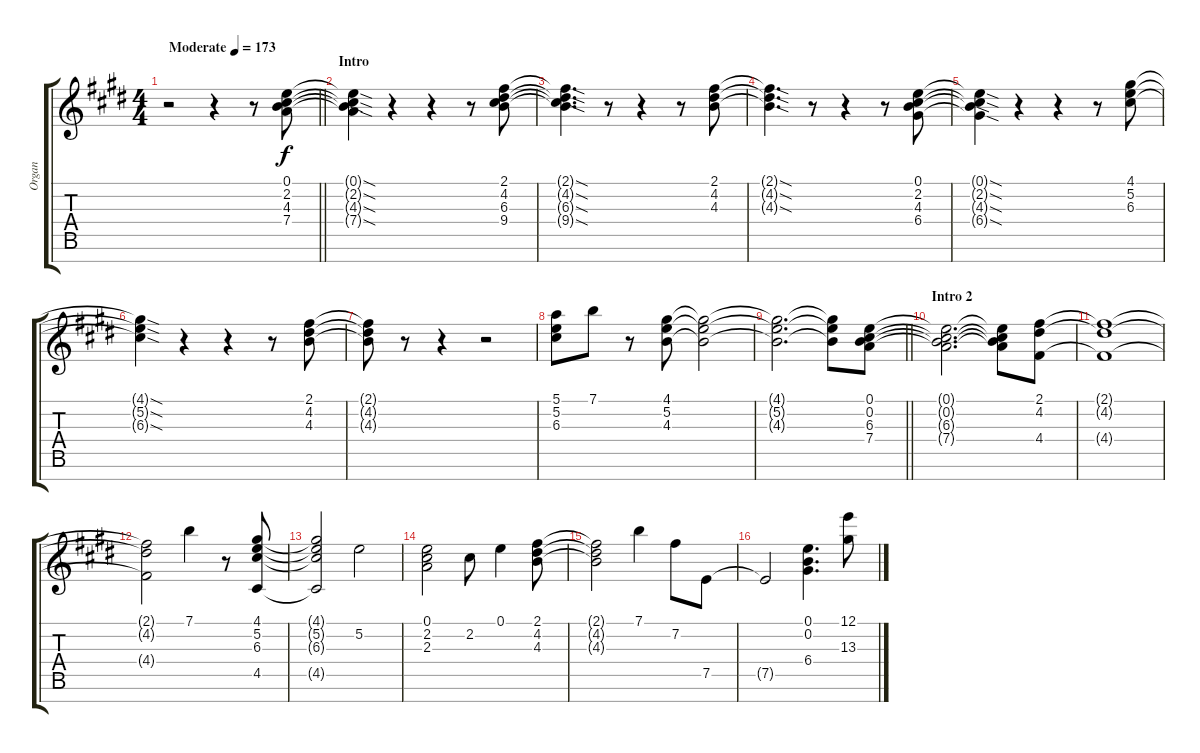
\track ("Organ" "Organ") {instrument rockorgan}
\staff {score tabs}
\tuning (E5 B4 G4 D4 A3 E3 B2) {hide}
\ts (4 4)
\tempo (173 "Moderate")
\clef g2
\barLineRight lightlight
\ks e
r.2{dy f instrument rockorgan} r.4 r.8 (0.1 2.2 4.3 7.4).8 |
\section ("" "Intro")
(0.1{sod t} 2.2{sod t} 4.3{sod t} 7.4{sod t}).4 r.4 r.4 r.8 (2.1 4.2 6.3 9.4).8 |
(2.1{sod t} 4.2{sod t} 6.3{sod t} 9.4{sod t}).4{d} r.8 r.4 r.8 (2.1 4.2 4.3).8 |
(2.1{sod t} 4.2{sod t} 4.3{sod t}).4{d} r.8 r.4 r.8 (0.1 2.2 4.3 6.4).8 |
(0.1{sod t} 2.2{sod t} 4.3{sod t} 6.4{sod t}).4 r.4 r.4 r.8 (4.1 5.2 6.3).8 |
(4.1{sod t} 5.2{sod t} 6.3{sod t}).4 r.4 r.4 r.8 (2.1 4.2 4.3).8 |
(2.1{t} 4.2{t} 4.3{t}).8 r.8 r.4 r.2 |
(5.1 5.2 6.3).8 7.1.8 r.8 (4.1 5.2 4.3).8 (4.1{t} 5.2{t} 4.3{t}).2 |
\barLineRight lightlight
(4.1{t} 5.2{t} 4.3{t}).2{d} (4.1{t} 5.2{t} 4.3{t}).8 (0.1 0.2 6.3 7.4).8 |
\section ("" "Intro 2")
(0.1{t} 0.2{t} 6.3{t} 7.4{t}).2{d} (0.1{t} 0.2{t} 6.3{t} 7.4{t}).8 (2.1 4.2 4.4).8 |
(2.1{t} 4.2{t} 4.4{t}).1 |
(2.1{t} 4.2{t} 4.4{t}).2 7.1.4 r.8 (4.1 5.2 6.3 4.5).8 |
(4.1{t} 5.2{t} 6.3{t} 4.5{t}).2 5.2.2 |
(0.1 2.2 2.3).2 2.2.8 0.1.4 (2.1 4.2 4.3).8 |
(2.1{t} 4.2{t} 4.3{t}).2 7.1.4 7.2.8 7.5.8 |
7.5{t}.2 (0.1 0.2 6.4).4{d} (12.1 13.3).8
